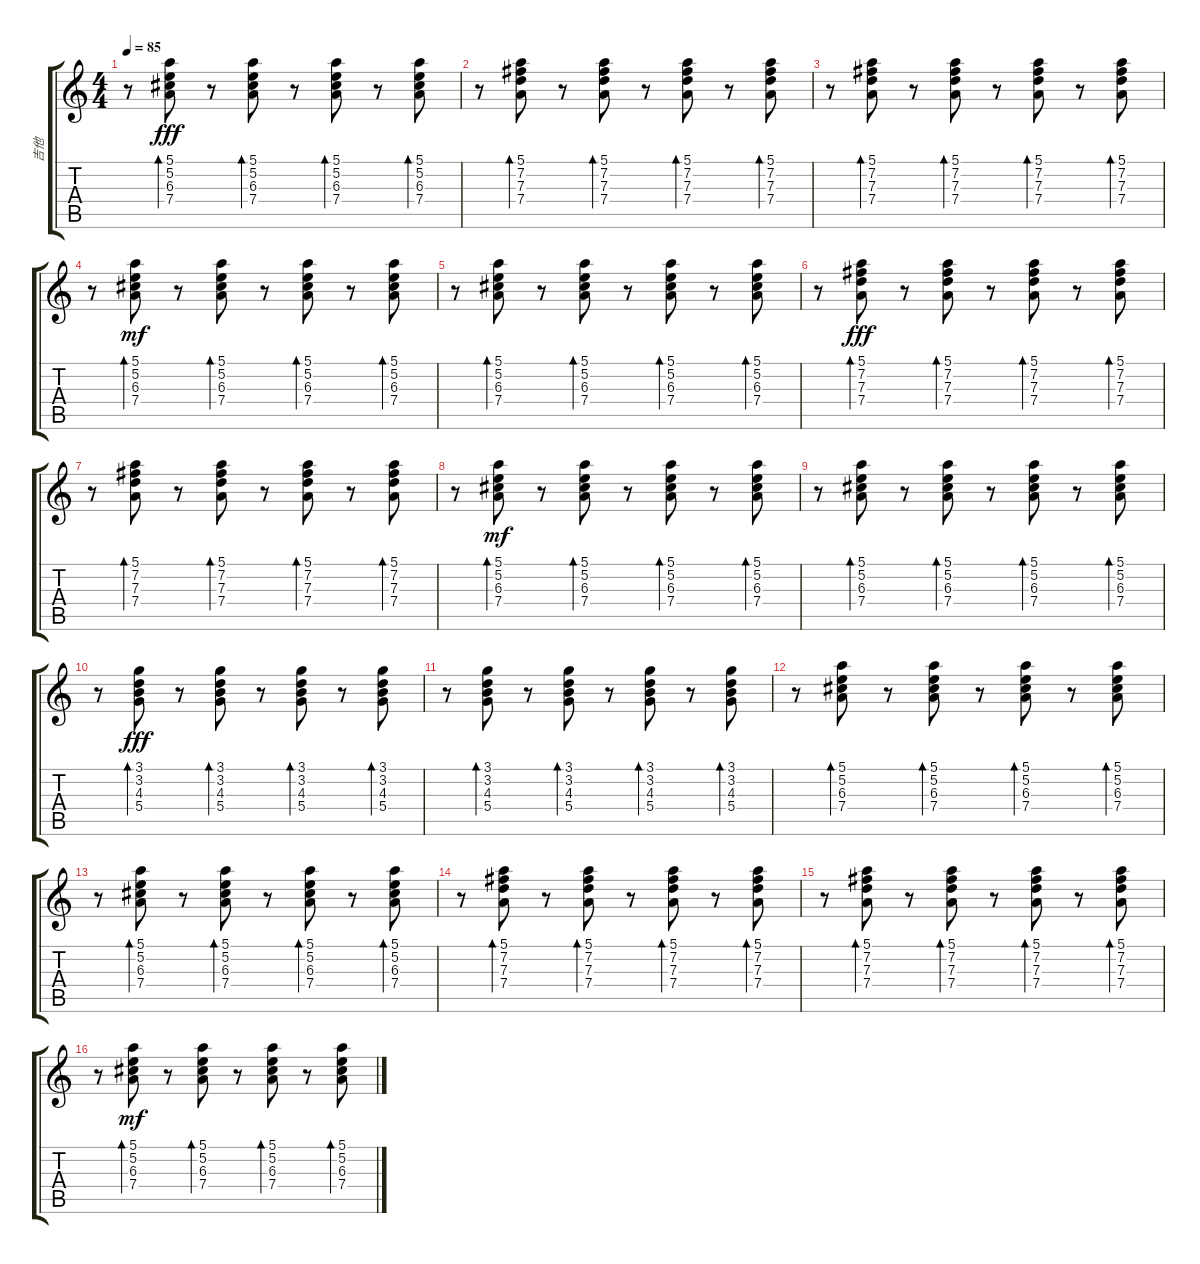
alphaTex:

\track ("吉他" "吉他") {instrument electricguitarclean}
\staff {score tabs}
\tuning (E4 B3 G3 D3 A2 E2) {hide}
\ts (4 4)
\tempo 85
\clef g2
\ks c
r.8{dy fff} (5.1 5.2 6.3 7.4).8{bd 30} r.8 (5.1 5.2 6.3 7.4).8{bd 30} r.8 (5.1 5.2 6.3 7.4).8{bd 30} r.8 (5.1 5.2 6.3 7.4).8{bd 30} |
r.8 (5.1 7.2 7.3 7.4).8{bd 30} r.8 (5.1 7.2 7.3 7.4).8{bd 30} r.8 (5.1 7.2 7.3 7.4).8{bd 30} r.8 (5.1 7.2 7.3 7.4).8{bd 30} |
r.8 (5.1 7.2 7.3 7.4).8{bd 30} r.8 (5.1 7.2 7.3 7.4).8{bd 30} r.8 (5.1 7.2 7.3 7.4).8{bd 30} r.8 (5.1 7.2 7.3 7.4).8{bd 30} |
r.8 (5.1 5.2 6.3 7.4).8{bd 30 dy mf} r.8 (5.1 5.2 6.3 7.4).8{bd 30} r.8 (5.1 5.2 6.3 7.4).8{bd 30} r.8 (5.1 5.2 6.3 7.4).8{bd 30} |
r.8 (5.1 5.2 6.3 7.4).8{bd 30} r.8 (5.1 5.2 6.3 7.4).8{bd 30} r.8 (5.1 5.2 6.3 7.4).8{bd 30} r.8 (5.1 5.2 6.3 7.4).8{bd 30} |
r.8 (5.1 7.2 7.3 7.4).8{bd 30 dy fff} r.8 (5.1 7.2 7.3 7.4).8{bd 30} r.8 (5.1 7.2 7.3 7.4).8{bd 30} r.8 (5.1 7.2 7.3 7.4).8{bd 30} |
r.8 (5.1 7.2 7.3 7.4).8{bd 30} r.8 (5.1 7.2 7.3 7.4).8{bd 30} r.8 (5.1 7.2 7.3 7.4).8{bd 30} r.8 (5.1 7.2 7.3 7.4).8{bd 30} |
r.8 (5.1 5.2 6.3 7.4).8{bd 30 dy mf} r.8 (5.1 5.2 6.3 7.4).8{bd 30} r.8 (5.1 5.2 6.3 7.4).8{bd 30} r.8 (5.1 5.2 6.3 7.4).8{bd 30} |
r.8 (5.1 5.2 6.3 7.4).8{bd 30} r.8 (5.1 5.2 6.3 7.4).8{bd 30} r.8 (5.1 5.2 6.3 7.4).8{bd 30} r.8 (5.1 5.2 6.3 7.4).8{bd 30} |
r.8 (3.1 3.2 4.3 5.4).8{bd 30 dy fff} r.8 (3.1 3.2 4.3 5.4).8{bd 30} r.8 (3.1 3.2 4.3 5.4).8{bd 30} r.8 (3.1 3.2 4.3 5.4).8{bd 30} |
r.8 (3.1 3.2 4.3 5.4).8{bd 30} r.8 (3.1 3.2 4.3 5.4).8{bd 30} r.8 (3.1 3.2 4.3 5.4).8{bd 30} r.8 (3.1 3.2 4.3 5.4).8{bd 30} |
r.8 (5.1 5.2 6.3 7.4).8{bd 30} r.8 (5.1 5.2 6.3 7.4).8{bd 30} r.8 (5.1 5.2 6.3 7.4).8{bd 30} r.8 (5.1 5.2 6.3 7.4).8{bd 30} |
r.8 (5.1 5.2 6.3 7.4).8{bd 30} r.8 (5.1 5.2 6.3 7.4).8{bd 30} r.8 (5.1 5.2 6.3 7.4).8{bd 30} r.8 (5.1 5.2 6.3 7.4).8{bd 30} |
r.8 (5.1 7.2 7.3 7.4).8{bd 30} r.8 (5.1 7.2 7.3 7.4).8{bd 30} r.8 (5.1 7.2 7.3 7.4).8{bd 30} r.8 (5.1 7.2 7.3 7.4).8{bd 30} |
r.8 (5.1 7.2 7.3 7.4).8{bd 30} r.8 (5.1 7.2 7.3 7.4).8{bd 30} r.8 (5.1 7.2 7.3 7.4).8{bd 30} r.8 (5.1 7.2 7.3 7.4).8{bd 30} |
r.8 (5.1 5.2 6.3 7.4).8{bd 30 dy mf} r.8 (5.1 5.2 6.3 7.4).8{bd 30} r.8 (5.1 5.2 6.3 7.4).8{bd 30} r.8 (5.1 5.2 6.3 7.4).8{bd 30}
